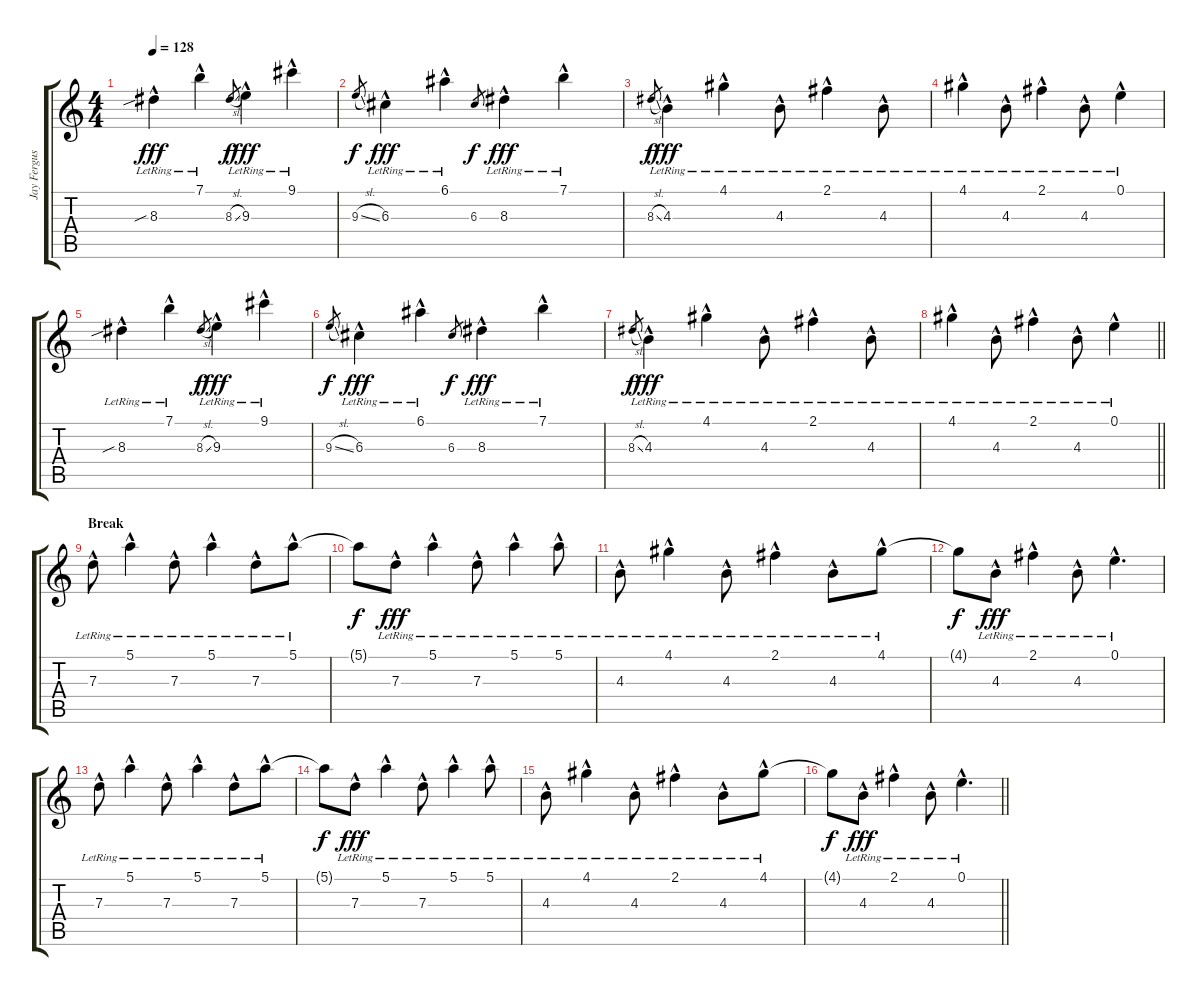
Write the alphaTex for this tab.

\track ("Jay Ferguson" "Jay Fergus") {instrument electricguitarjazz}
\staff {score tabs}
\tuning (E4 B3 G3 D3 A2 E2) {hide}
\ts (4 4)
\tempo 128
\clef g2
\ks c
8.3{sib hac lr}.4{dy fff} 7.1{hac lr}.4 8.3{sl}.8{gr dy f} 9.3{hac lr}.4{dy fff} 9.1{hac lr}.4 |
9.3{sl}.8{gr dy f} 6.3{hac lr}.4{dy fff} 6.1{hac lr}.4 6.3.8{gr dy f} 8.3{hac lr}.4{dy fff} 7.1{hac lr}.4 |
8.3{sl}.8{gr dy f} 4.3{hac lr}.4{dy fff} 4.1{hac lr}.4 4.3{hac lr}.8 2.1{hac lr}.4 4.3{hac lr}.8 |
4.1{hac lr}.4 4.3{hac lr}.8 2.1{hac lr}.4 4.3{hac lr}.8 0.1{hac lr}.4 |
8.3{sib hac lr}.4 7.1{hac lr}.4 8.3{sl}.8{gr dy f} 9.3{hac lr}.4{dy fff} 9.1{hac lr}.4 |
9.3{sl}.8{gr dy f} 6.3{hac lr}.4{dy fff} 6.1{hac lr}.4 6.3.8{gr dy f} 8.3{hac lr}.4{dy fff} 7.1{hac lr}.4 |
8.3{sl}.8{gr dy f} 4.3{hac lr}.4{dy fff} 4.1{hac lr}.4 4.3{hac lr}.8 2.1{hac lr}.4 4.3{hac lr}.8 |
\barLineRight lightlight
4.1{hac lr}.4 4.3{hac lr}.8 2.1{hac lr}.4 4.3{hac lr}.8 0.1{hac lr}.4 |
\section ("" "Break")
7.3{hac lr}.8 5.1{hac lr}.4 7.3{hac lr}.8 5.1{hac lr}.4 7.3{hac lr}.8 5.1{hac lr}.8 |
5.1{t}.8{dy f} 7.3{hac lr}.8{dy fff} 5.1{hac lr}.4 7.3{hac lr}.8 5.1{hac lr}.4 5.1{hac lr}.8 |
4.3{hac lr}.8 4.1{hac lr}.4 4.3{hac lr}.8 2.1{hac lr}.4 4.3{hac lr}.8 4.1{hac lr}.8 |
4.1{t}.8{dy f} 4.3{hac lr}.8{dy fff} 2.1{hac lr}.4 4.3{hac lr}.8 0.1{hac lr}.4{d} |
7.3{hac lr}.8 5.1{hac lr}.4 7.3{hac lr}.8 5.1{hac lr}.4 7.3{hac lr}.8 5.1{hac lr}.8 |
5.1{t}.8{dy f} 7.3{hac lr}.8{dy fff} 5.1{hac lr}.4 7.3{hac lr}.8 5.1{hac lr}.4 5.1{hac lr}.8 |
4.3{hac lr}.8 4.1{hac lr}.4 4.3{hac lr}.8 2.1{hac lr}.4 4.3{hac lr}.8 4.1{hac lr}.8 |
\barLineRight lightlight
4.1{t}.8{dy f} 4.3{hac lr}.8{dy fff} 2.1{hac lr}.4 4.3{hac lr}.8 0.1{hac lr}.4{d}
